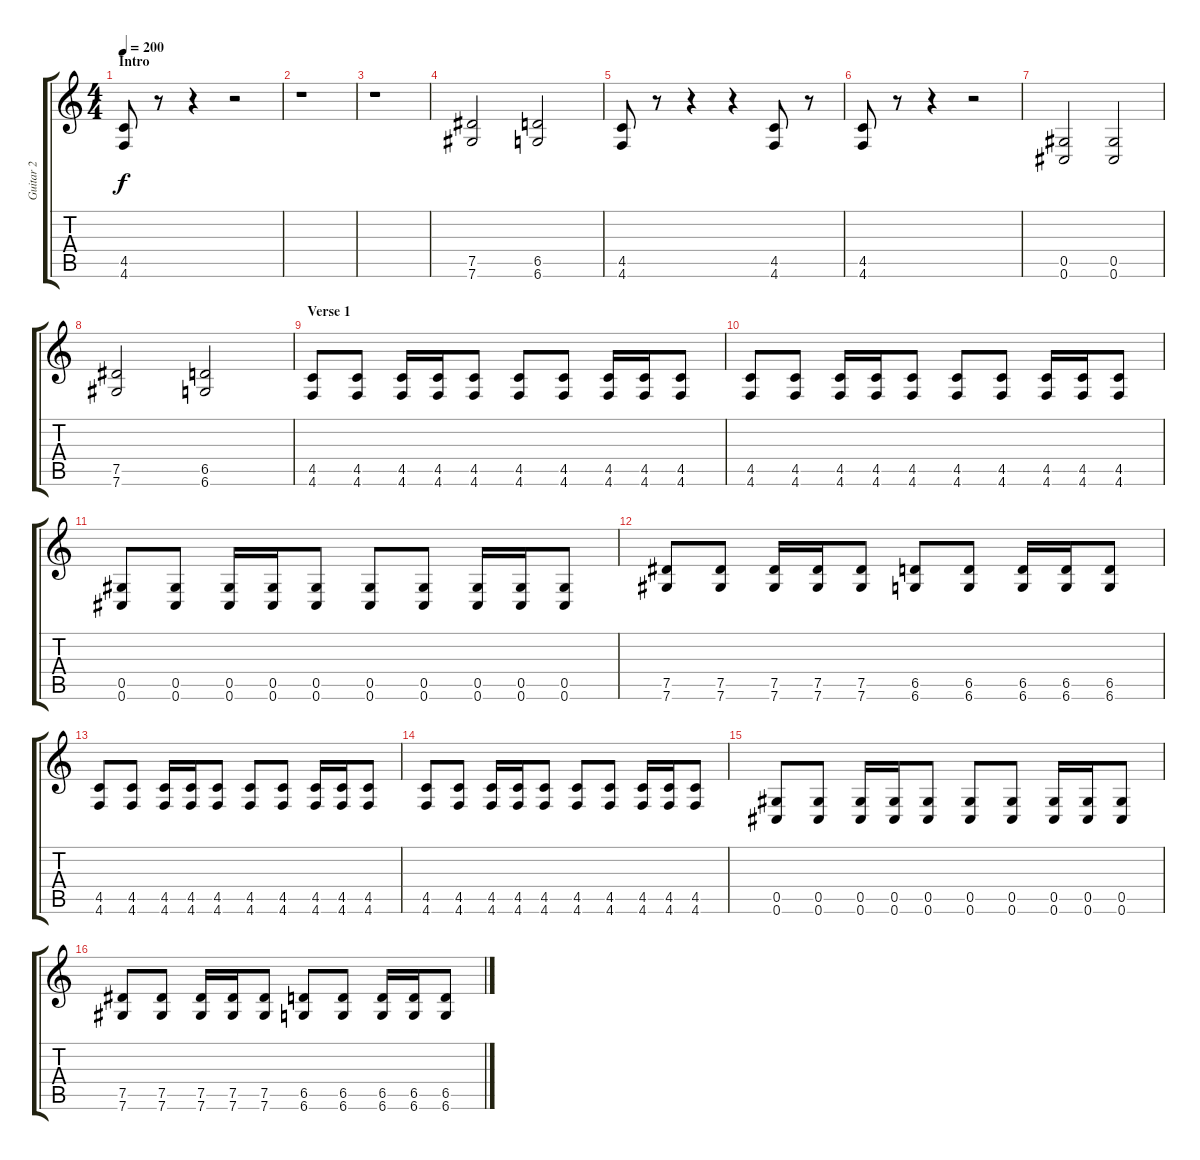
\track ("Guitar 2" "Guitar 2") {instrument distortionguitar}
\staff {score tabs}
\tuning (Eb4 Bb3 Gb3 Db3 Ab2 Db2) {hide}
\ts (4 4)
\section ("" "Intro")
\tempo 200
\clef g2
\ks c
(4.5 4.6).8{dy f instrument distortionguitar} r.8 r.4 r.2 |
r.1 |
r.1 |
(7.5 7.6).2 (6.5 6.6).2 |
(4.5 4.6).8 r.8 r.4 r.4 (4.5 4.6).8 r.8 |
(4.5 4.6).8 r.8 r.4 r.2 |
(0.5 0.6).2 (0.5 0.6).2 |
(7.5 7.6).2 (6.5 6.6).2 |
\section ("" "Verse 1")
(4.5 4.6).8 (4.5 4.6).8 (4.5 4.6).16 (4.5 4.6).16 (4.5 4.6).8 (4.5 4.6).8 (4.5 4.6).8 (4.5 4.6).16 (4.5 4.6).16 (4.5 4.6).8 |
(4.5 4.6).8 (4.5 4.6).8 (4.5 4.6).16 (4.5 4.6).16 (4.5 4.6).8 (4.5 4.6).8 (4.5 4.6).8 (4.5 4.6).16 (4.5 4.6).16 (4.5 4.6).8 |
(0.5 0.6).8 (0.5 0.6).8 (0.5 0.6).16 (0.5 0.6).16 (0.5 0.6).8 (0.5 0.6).8 (0.5 0.6).8 (0.5 0.6).16 (0.5 0.6).16 (0.5 0.6).8 |
(7.5 7.6).8 (7.5 7.6).8 (7.5 7.6).16 (7.5 7.6).16 (7.5 7.6).8 (6.5 6.6).8 (6.5 6.6).8 (6.5 6.6).16 (6.5 6.6).16 (6.5 6.6).8 |
(4.5 4.6).8 (4.5 4.6).8 (4.5 4.6).16 (4.5 4.6).16 (4.5 4.6).8 (4.5 4.6).8 (4.5 4.6).8 (4.5 4.6).16 (4.5 4.6).16 (4.5 4.6).8 |
(4.5 4.6).8 (4.5 4.6).8 (4.5 4.6).16 (4.5 4.6).16 (4.5 4.6).8 (4.5 4.6).8 (4.5 4.6).8 (4.5 4.6).16 (4.5 4.6).16 (4.5 4.6).8 |
(0.5 0.6).8 (0.5 0.6).8 (0.5 0.6).16 (0.5 0.6).16 (0.5 0.6).8 (0.5 0.6).8 (0.5 0.6).8 (0.5 0.6).16 (0.5 0.6).16 (0.5 0.6).8 |
(7.5 7.6).8 (7.5 7.6).8 (7.5 7.6).16 (7.5 7.6).16 (7.5 7.6).8 (6.5 6.6).8 (6.5 6.6).8 (6.5 6.6).16 (6.5 6.6).16 (6.5 6.6).8
